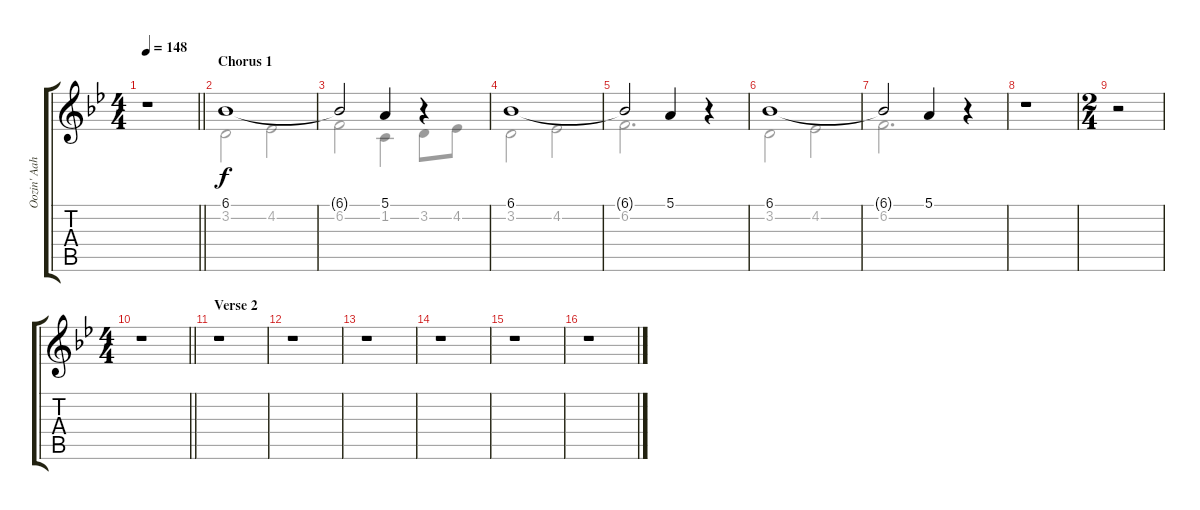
\track ("Oozin' Aahs" "Oozin' Aah") {instrument choiraahs}
\staff {score tabs}
\tuning (E4 B3 G3 D3 A2 E2) {hide}
\voice
\ts (4 4)
\tempo 148
\clef g2
\barLineRight lightlight
\ks gminor
r.1{dy f} |
\section ("" "Chorus 1")
6.1.1 |
6.1{t}.2 5.1.4 r.4 |
6.1.1 |
6.1{t}.2 5.1.4 r.4 |
6.1.1 |
6.1{t}.2 5.1.4 r.4 |
r.1 |
\ts (2 4)
r.2 |
\ts (4 4)
\barLineRight lightlight
r.1 |
\section ("" "Verse 2")
r.1 |
r.1 |
r.1 |
r.1 |
r.1 |
r.1
\voice
\clef g2
\ottava regular
\simile none
\barLineRight lightlight
\ks gminor
|
3.2.2 4.2.2 |
6.2.2 1.2.4 3.2.8 4.2.8 |
3.2.2 4.2.2 |
6.2.2{d} r.4 |
3.2.2 4.2.2 |
6.2.2{d} r.4 |
|
|
\barLineRight lightlight
|
|
|
|
|
|
